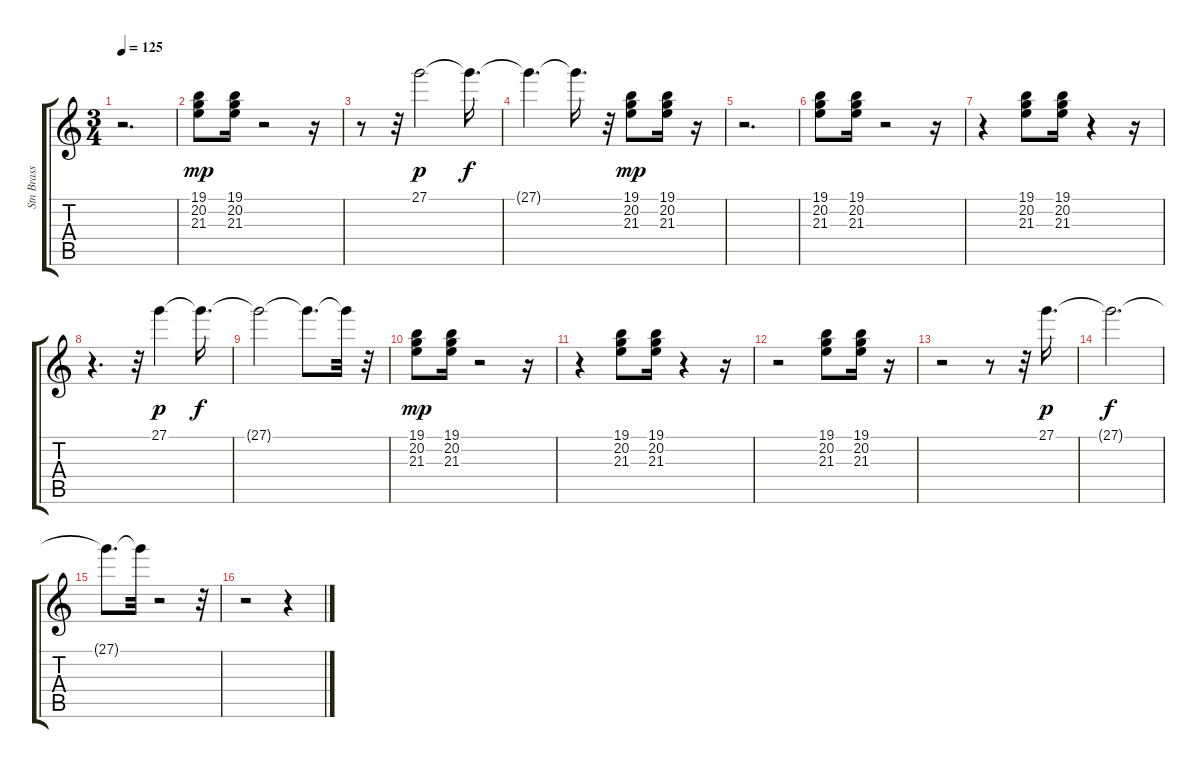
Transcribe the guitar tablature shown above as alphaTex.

\track ("Stn Brass" "Stn Brass") {instrument synthstrings1}
\staff {score tabs}
\tuning (E4 B3 G3 D3 A2 E2) {hide}
\ts (3 4)
\tempo 125
\clef g2
\ks c
r.2{d dy mp} |
(19.1 20.2 21.3).8 (19.1 20.2 21.3).16 r.2 r.16 |
r.8 r.32 27.1.2{dy p} 27.1{t}.16{d dy f} |
27.1{t}.4{d} 27.1{t}.16{d} r.32 (19.1 20.2 21.3).8{dy mp} (19.1 20.2 21.3).16 r.16 |
r.2{d} |
(19.1 20.2 21.3).8{volume 12} (19.1 20.2 21.3).16{volume 12} r.2 r.16 |
r.4 (19.1 20.2 21.3).8{volume 11} (19.1 20.2 21.3).16{volume 11} r.4 r.16 |
r.4{d} r.32 27.1.4{dy p volume 10} 27.1{t}.16{d dy f} |
27.1{t}.2 27.1{t}.8{d} 27.1{t}.32 r.32 |
(19.1 20.2 21.3).8{dy mp volume 8} (19.1 20.2 21.3).16{volume 8} r.2 r.16 |
r.4 (19.1 20.2 21.3).8{volume 7} (19.1 20.2 21.3).16{volume 7} r.4 r.16 |
r.2 (19.1 20.2 21.3).8{volume 4} (19.1 20.2 21.3).16{volume 4} r.16 |
r.2 r.8 r.32 27.1.16{d dy p volume 2} |
27.1{t}.2{d dy f} |
27.1{t}.8{d} 27.1{t}.32 r.2 r.32 |
r.2 r.4
